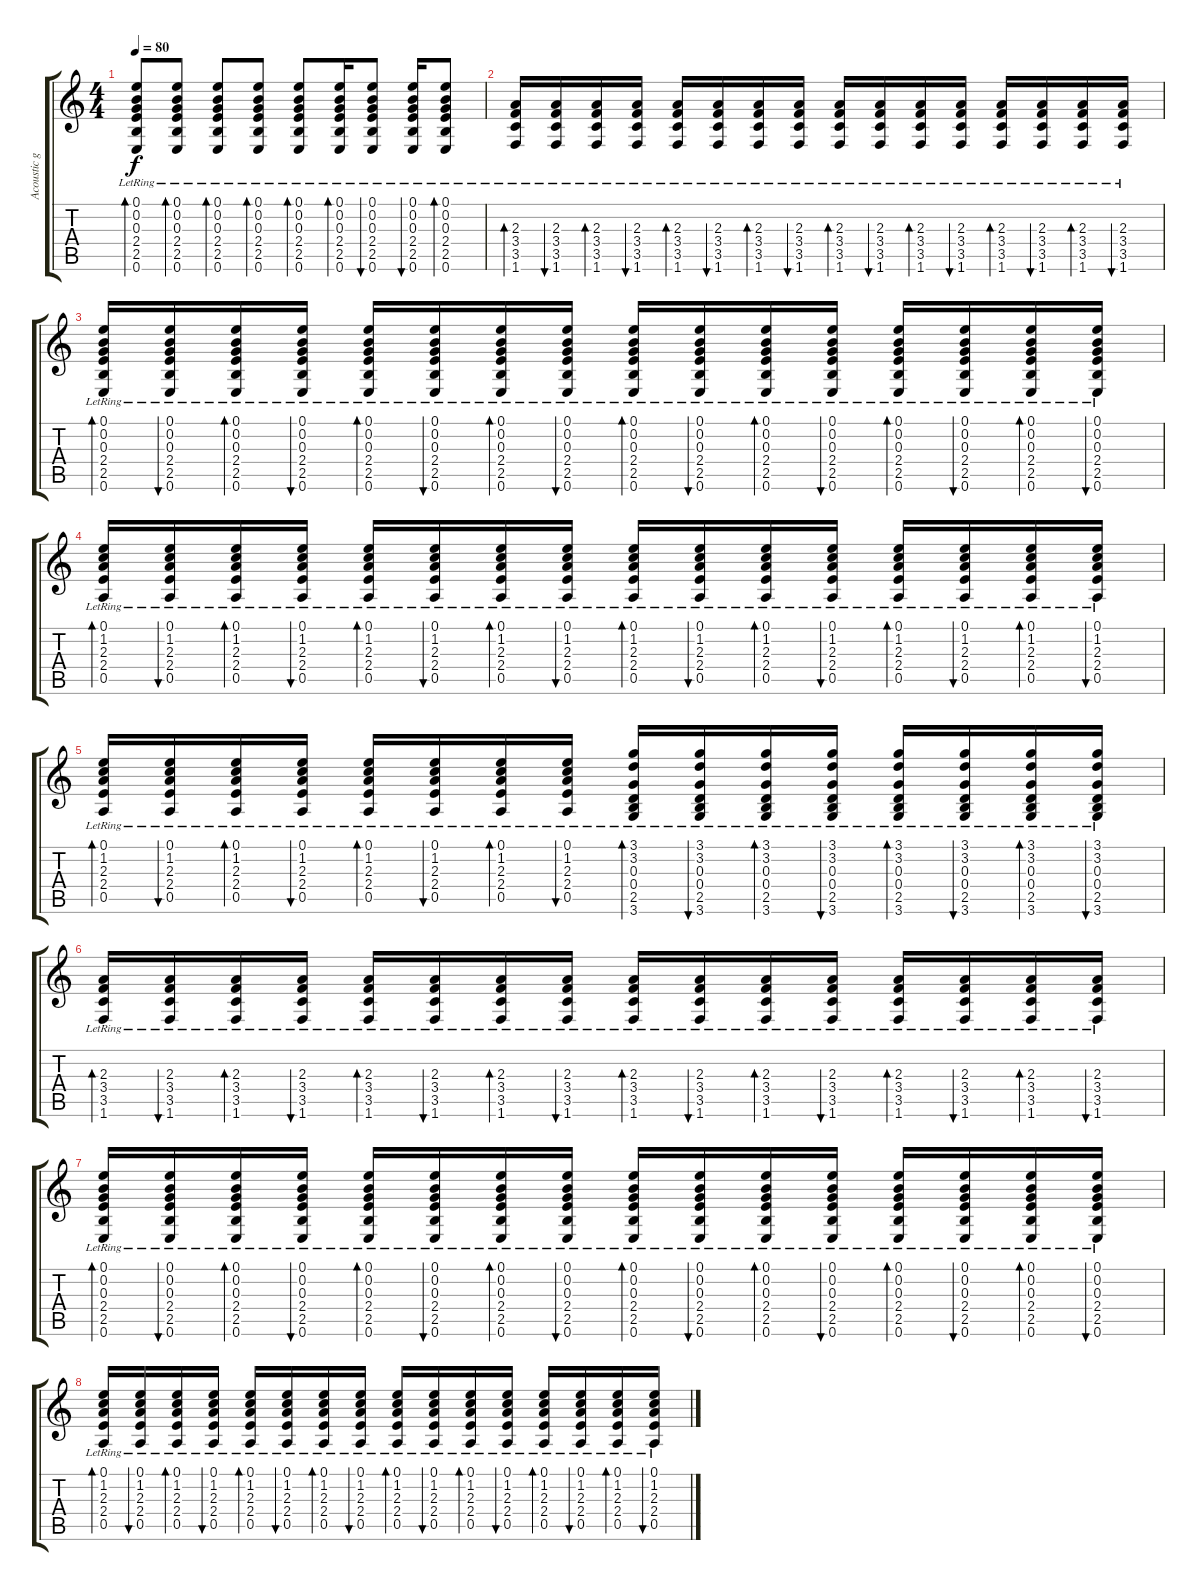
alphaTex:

\track ("Acoustic guitar 2" "Acoustic g") {instrument acousticguitarsteel}
\staff {score tabs}
\tuning (E4 B3 G3 D3 A2 E2) {hide}
\ts (4 4)
\tempo 80
\clef g2
\ks c
(0.1{lr} 0.2{lr} 0.3{lr} 2.4{lr} 2.5{lr} 0.6{lr}).8{bd 60 dy f} (0.1{lr} 0.2{lr} 0.3{lr} 2.4{lr} 2.5{lr} 0.6{lr}).8{bd 60} (0.1{lr} 0.2{lr} 0.3{lr} 2.4{lr} 2.5{lr} 0.6{lr}).8{bd 60} (0.1{lr} 0.2{lr} 0.3{lr} 2.4{lr} 2.5{lr} 0.6{lr}).8{bd 60} (0.1{lr} 0.2{lr} 0.3{lr} 2.4{lr} 2.5{lr} 0.6{lr}).8{bd 60} (0.1{lr} 0.2{lr} 0.3{lr} 2.4{lr} 2.5{lr} 0.6{lr}).16{bd 60} (0.1{lr} 0.2{lr} 0.3{lr} 2.4{lr} 2.5{lr} 0.6{lr}).8{bu 60} (0.1{lr} 0.2{lr} 0.3{lr} 2.4{lr} 2.5{lr} 0.6{lr}).16{bu 60} (0.1{lr} 0.2{lr} 0.3{lr} 2.4{lr} 2.5{lr} 0.6{lr}).8{bd 60} |
(2.3{lr} 3.4{lr} 3.5{lr} 1.6{lr}).16{bd 60} (2.3{lr} 3.4{lr} 3.5{lr} 1.6{lr}).16{bu 60} (2.3{lr} 3.4{lr} 3.5{lr} 1.6{lr}).16{bd 60} (2.3{lr} 3.4{lr} 3.5{lr} 1.6{lr}).16{bu 60} (2.3{lr} 3.4{lr} 3.5{lr} 1.6{lr}).16{bd 60} (2.3{lr} 3.4{lr} 3.5{lr} 1.6{lr}).16{bu 60} (2.3{lr} 3.4{lr} 3.5{lr} 1.6{lr}).16{bd 60} (2.3{lr} 3.4{lr} 3.5{lr} 1.6{lr}).16{bu 60} (2.3{lr} 3.4{lr} 3.5{lr} 1.6{lr}).16{bd 60} (2.3{lr} 3.4{lr} 3.5{lr} 1.6{lr}).16{bu 60} (2.3{lr} 3.4{lr} 3.5{lr} 1.6{lr}).16{bd 60} (2.3{lr} 3.4{lr} 3.5{lr} 1.6{lr}).16{bu 60} (2.3{lr} 3.4{lr} 3.5{lr} 1.6{lr}).16{bd 60} (2.3{lr} 3.4{lr} 3.5{lr} 1.6{lr}).16{bu 60} (2.3{lr} 3.4{lr} 3.5{lr} 1.6{lr}).16{bd 60} (2.3{lr} 3.4{lr} 3.5{lr} 1.6{lr}).16{bu 60} |
(0.1{lr} 0.2{lr} 0.3{lr} 2.4{lr} 2.5{lr} 0.6{lr}).16{bd 60} (0.1{lr} 0.2{lr} 0.3{lr} 2.4{lr} 2.5{lr} 0.6{lr}).16{bu 60} (0.1{lr} 0.2{lr} 0.3{lr} 2.4{lr} 2.5{lr} 0.6{lr}).16{bd 60} (0.1{lr} 0.2{lr} 0.3{lr} 2.4{lr} 2.5{lr} 0.6{lr}).16{bu 60} (0.1{lr} 0.2{lr} 0.3{lr} 2.4{lr} 2.5{lr} 0.6{lr}).16{bd 60} (0.1{lr} 0.2{lr} 0.3{lr} 2.4{lr} 2.5{lr} 0.6{lr}).16{bu 60} (0.1{lr} 0.2{lr} 0.3{lr} 2.4{lr} 2.5{lr} 0.6{lr}).16{bd 60} (0.1{lr} 0.2{lr} 0.3{lr} 2.4{lr} 2.5{lr} 0.6{lr}).16{bu 60} (0.1{lr} 0.2{lr} 0.3{lr} 2.4{lr} 2.5{lr} 0.6{lr}).16{bd 60} (0.1{lr} 0.2{lr} 0.3{lr} 2.4{lr} 2.5{lr} 0.6{lr}).16{bu 60} (0.1{lr} 0.2{lr} 0.3{lr} 2.4{lr} 2.5{lr} 0.6{lr}).16{bd 60} (0.1{lr} 0.2{lr} 0.3{lr} 2.4{lr} 2.5{lr} 0.6{lr}).16{bu 60} (0.1{lr} 0.2{lr} 0.3{lr} 2.4{lr} 2.5{lr} 0.6{lr}).16{bd 60} (0.1{lr} 0.2{lr} 0.3{lr} 2.4{lr} 2.5{lr} 0.6{lr}).16{bu 60} (0.1{lr} 0.2{lr} 0.3{lr} 2.4{lr} 2.5{lr} 0.6{lr}).16{bd 60} (0.1{lr} 0.2{lr} 0.3{lr} 2.4{lr} 2.5{lr} 0.6{lr}).16{bu 60} |
(0.1{lr} 1.2{lr} 2.3{lr} 2.4{lr} 0.5{lr}).16{bd 60} (0.1{lr} 1.2{lr} 2.3{lr} 2.4{lr} 0.5{lr}).16{bu 60} (0.1{lr} 1.2{lr} 2.3{lr} 2.4{lr} 0.5{lr}).16{bd 60} (0.1{lr} 1.2{lr} 2.3{lr} 2.4{lr} 0.5{lr}).16{bu 60} (0.1{lr} 1.2{lr} 2.3{lr} 2.4{lr} 0.5{lr}).16{bd 60} (0.1{lr} 1.2{lr} 2.3{lr} 2.4{lr} 0.5{lr}).16{bu 60} (0.1{lr} 1.2{lr} 2.3{lr} 2.4{lr} 0.5{lr}).16{bd 60} (0.1{lr} 1.2{lr} 2.3{lr} 2.4{lr} 0.5{lr}).16{bu 60} (0.1{lr} 1.2{lr} 2.3{lr} 2.4{lr} 0.5{lr}).16{bd 60} (0.1{lr} 1.2{lr} 2.3{lr} 2.4{lr} 0.5{lr}).16{bu 60} (0.1{lr} 1.2{lr} 2.3{lr} 2.4{lr} 0.5{lr}).16{bd 60} (0.1{lr} 1.2{lr} 2.3{lr} 2.4{lr} 0.5{lr}).16{bu 60} (0.1{lr} 1.2{lr} 2.3{lr} 2.4{lr} 0.5{lr}).16{bd 60} (0.1{lr} 1.2{lr} 2.3{lr} 2.4{lr} 0.5{lr}).16{bu 60} (0.1{lr} 1.2{lr} 2.3{lr} 2.4{lr} 0.5{lr}).16{bd 60} (0.1{lr} 1.2{lr} 2.3{lr} 2.4{lr} 0.5{lr}).16{bu 60} |
(0.1{lr} 1.2{lr} 2.3{lr} 2.4{lr} 0.5{lr}).16{bd 60} (0.1{lr} 1.2{lr} 2.3{lr} 2.4{lr} 0.5{lr}).16{bu 60} (0.1{lr} 1.2{lr} 2.3{lr} 2.4{lr} 0.5{lr}).16{bd 60} (0.1{lr} 1.2{lr} 2.3{lr} 2.4{lr} 0.5{lr}).16{bu 60} (0.1{lr} 1.2{lr} 2.3{lr} 2.4{lr} 0.5{lr}).16{bd 60} (0.1{lr} 1.2{lr} 2.3{lr} 2.4{lr} 0.5{lr}).16{bu 60} (0.1{lr} 1.2{lr} 2.3{lr} 2.4{lr} 0.5{lr}).16{bd 60} (0.1{lr} 1.2{lr} 2.3{lr} 2.4{lr} 0.5{lr}).16{bu 60} (3.1{lr} 3.2{lr} 0.3{lr} 0.4{lr} 2.5{lr} 3.6{lr}).16{bd 60} (3.1{lr} 3.2{lr} 0.3{lr} 0.4{lr} 2.5{lr} 3.6{lr}).16{bu 60} (3.1{lr} 3.2{lr} 0.3{lr} 0.4{lr} 2.5{lr} 3.6{lr}).16{bd 60} (3.1{lr} 3.2{lr} 0.3{lr} 0.4{lr} 2.5{lr} 3.6{lr}).16{bu 60} (3.1{lr} 3.2{lr} 0.3{lr} 0.4{lr} 2.5{lr} 3.6{lr}).16{bd 60} (3.1{lr} 3.2{lr} 0.3{lr} 0.4{lr} 2.5{lr} 3.6{lr}).16{bu 60} (3.1{lr} 3.2{lr} 0.3{lr} 0.4{lr} 2.5{lr} 3.6{lr}).16{bd 60} (3.1{lr} 3.2{lr} 0.3{lr} 0.4{lr} 2.5{lr} 3.6{lr}).16{bu 60} |
(2.3{lr} 3.4{lr} 3.5{lr} 1.6{lr}).16{bd 60} (2.3{lr} 3.4{lr} 3.5{lr} 1.6{lr}).16{bu 60} (2.3{lr} 3.4{lr} 3.5{lr} 1.6{lr}).16{bd 60} (2.3{lr} 3.4{lr} 3.5{lr} 1.6{lr}).16{bu 60} (2.3{lr} 3.4{lr} 3.5{lr} 1.6{lr}).16{bd 60} (2.3{lr} 3.4{lr} 3.5{lr} 1.6{lr}).16{bu 60} (2.3{lr} 3.4{lr} 3.5{lr} 1.6{lr}).16{bd 60} (2.3{lr} 3.4{lr} 3.5{lr} 1.6{lr}).16{bu 60} (2.3{lr} 3.4{lr} 3.5{lr} 1.6{lr}).16{bd 60} (2.3{lr} 3.4{lr} 3.5{lr} 1.6{lr}).16{bu 60} (2.3{lr} 3.4{lr} 3.5{lr} 1.6{lr}).16{bd 60} (2.3{lr} 3.4{lr} 3.5{lr} 1.6{lr}).16{bu 60} (2.3{lr} 3.4{lr} 3.5{lr} 1.6{lr}).16{bd 60} (2.3{lr} 3.4{lr} 3.5{lr} 1.6{lr}).16{bu 60} (2.3{lr} 3.4{lr} 3.5{lr} 1.6{lr}).16{bd 60} (2.3{lr} 3.4{lr} 3.5{lr} 1.6{lr}).16{bu 60} |
(0.1{lr} 0.2{lr} 0.3{lr} 2.4{lr} 2.5{lr} 0.6{lr}).16{bd 60} (0.1{lr} 0.2{lr} 0.3{lr} 2.4{lr} 2.5{lr} 0.6{lr}).16{bu 60} (0.1{lr} 0.2{lr} 0.3{lr} 2.4{lr} 2.5{lr} 0.6{lr}).16{bd 60} (0.1{lr} 0.2{lr} 0.3{lr} 2.4{lr} 2.5{lr} 0.6{lr}).16{bu 60} (0.1{lr} 0.2{lr} 0.3{lr} 2.4{lr} 2.5{lr} 0.6{lr}).16{bd 60} (0.1{lr} 0.2{lr} 0.3{lr} 2.4{lr} 2.5{lr} 0.6{lr}).16{bu 60} (0.1{lr} 0.2{lr} 0.3{lr} 2.4{lr} 2.5{lr} 0.6{lr}).16{bd 60} (0.1{lr} 0.2{lr} 0.3{lr} 2.4{lr} 2.5{lr} 0.6{lr}).16{bu 60} (0.1{lr} 0.2{lr} 0.3{lr} 2.4{lr} 2.5{lr} 0.6{lr}).16{bd 60} (0.1{lr} 0.2{lr} 0.3{lr} 2.4{lr} 2.5{lr} 0.6{lr}).16{bu 60} (0.1{lr} 0.2{lr} 0.3{lr} 2.4{lr} 2.5{lr} 0.6{lr}).16{bd 60} (0.1{lr} 0.2{lr} 0.3{lr} 2.4{lr} 2.5{lr} 0.6{lr}).16{bu 60} (0.1{lr} 0.2{lr} 0.3{lr} 2.4{lr} 2.5{lr} 0.6{lr}).16{bd 60} (0.1{lr} 0.2{lr} 0.3{lr} 2.4{lr} 2.5{lr} 0.6{lr}).16{bu 60} (0.1{lr} 0.2{lr} 0.3{lr} 2.4{lr} 2.5{lr} 0.6{lr}).16{bd 60} (0.1{lr} 0.2{lr} 0.3{lr} 2.4{lr} 2.5{lr} 0.6{lr}).16{bu 60} |
(0.1{lr} 1.2{lr} 2.3{lr} 2.4{lr} 0.5{lr}).16{bd 60} (0.1{lr} 1.2{lr} 2.3{lr} 2.4{lr} 0.5{lr}).16{bu 60} (0.1{lr} 1.2{lr} 2.3{lr} 2.4{lr} 0.5{lr}).16{bd 60} (0.1{lr} 1.2{lr} 2.3{lr} 2.4{lr} 0.5{lr}).16{bu 60} (0.1{lr} 1.2{lr} 2.3{lr} 2.4{lr} 0.5{lr}).16{bd 60} (0.1{lr} 1.2{lr} 2.3{lr} 2.4{lr} 0.5{lr}).16{bu 60} (0.1{lr} 1.2{lr} 2.3{lr} 2.4{lr} 0.5{lr}).16{bd 60} (0.1{lr} 1.2{lr} 2.3{lr} 2.4{lr} 0.5{lr}).16{bu 60} (0.1{lr} 1.2{lr} 2.3{lr} 2.4{lr} 0.5{lr}).16{bd 60} (0.1{lr} 1.2{lr} 2.3{lr} 2.4{lr} 0.5{lr}).16{bu 60} (0.1{lr} 1.2{lr} 2.3{lr} 2.4{lr} 0.5{lr}).16{bd 60} (0.1{lr} 1.2{lr} 2.3{lr} 2.4{lr} 0.5{lr}).16{bu 60} (0.1{lr} 1.2{lr} 2.3{lr} 2.4{lr} 0.5{lr}).16{bd 60} (0.1{lr} 1.2{lr} 2.3{lr} 2.4{lr} 0.5{lr}).16{bu 60} (0.1{lr} 1.2{lr} 2.3{lr} 2.4{lr} 0.5{lr}).16{bd 60} (0.1{lr} 1.2{lr} 2.3{lr} 2.4{lr} 0.5{lr}).16{bu 60}
